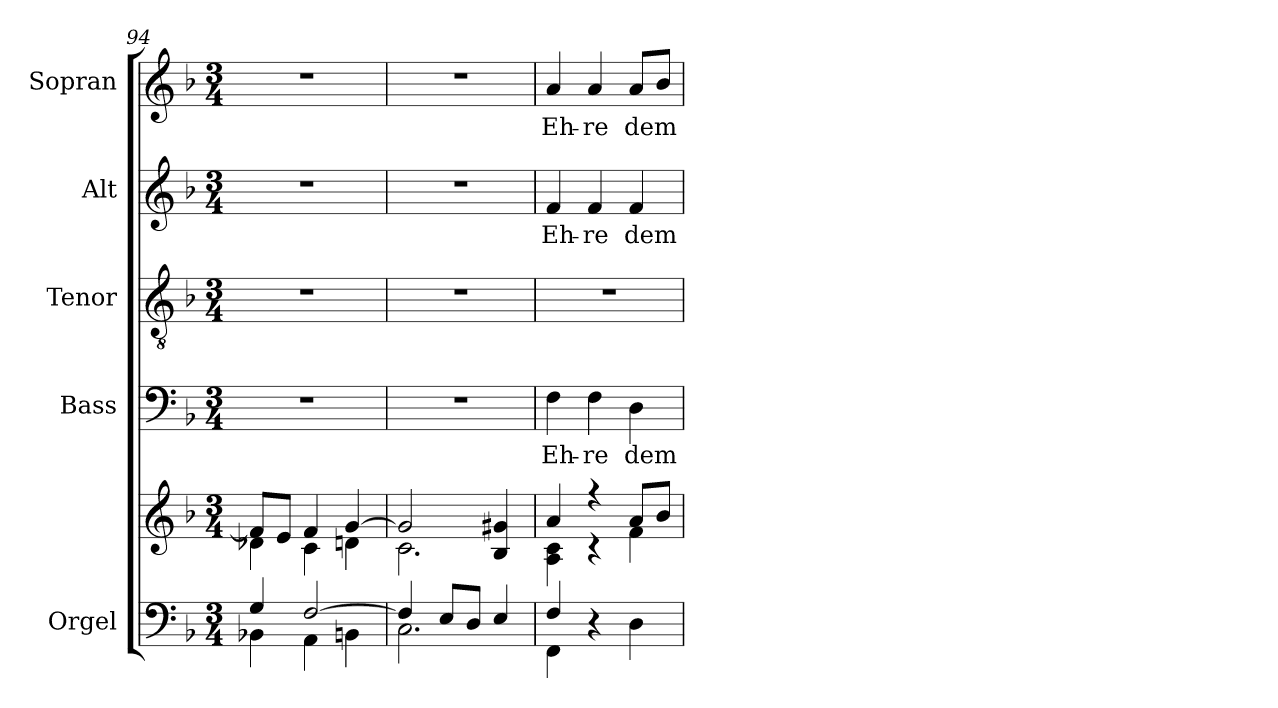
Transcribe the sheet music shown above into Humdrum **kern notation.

**kern	**kern	**kern	**text	**kern	**kern	**text	**kern	**text
*part5	*part5	*part4	*part4	*part3	*part2	*part2	*part1	*part1
*staff6	*staff5	*staff4	*staff4	*staff3	*staff2	*staff2	*staff1	*staff1
*I"Orgel	*	*I"Bass	*	*I"Tenor	*I"Alt	*	*I"Sopran	*
*I'Org.	*	*I'B	*	*I'T	*I'A	*	*I'S	*
*clefF4	*clefG2	*clefF4	*	*clefGv2	*clefG2	*	*clefG2	*
*k[b-]	*k[b-]	*k[b-]	*	*k[b-]	*k[b-]	*	*k[b-]	*
*F:	*F:	*F:	*	*F:	*F:	*	*F:	*
*M3/4	*M3/4	*M3/4	*	*M3/4	*M3/4	*	*M3/4	*
=94	=94	=94	=94	=94	=94	=94	=94	=94
*^	*^	*	*	*	*	*	*	*
4G/	4BB-X\	8f/L]	4d-X\	2.r	.	2.r	2.r	.	2.r	.
.	.	8e/J	.	.	.	.	.	.	.	.
[>2F/	4AA\	4f/	4c\	.	.	.	.	.	.	.
.	4BBn\	[>4g/	4dn\	.	.	.	.	.	.	.
=95	=95	=95	=95	=95	=95	=95	=95	=95	=95	=95
4F/]	2.C\	2g/]	2.c\	2.r	.	2.r	2.r	.	2.r	.
8E/L	.	.	.	.	.	.	.	.	.	.
8D/J	.	.	.	.	.	.	.	.	.	.
4E/	.	4B-/ 4g#X/	.	.	.	.	.	.	.	.
=96	=96	=96	=96	=96	=96	=96	=96	=96	=96	=96
!	!	!	!	!	!LO:LY:b	!	!	!LO:LY:b	!	!LO:LY:b
4F/	4FF\	4a/	4A\ 4c\	4F\	Eh-	2.r	4f/	Eh-	4a/	Eh-
!	!	!	!	!	!LO:LY:b	!	!	!LO:LY:b	!	!LO:LY:b
2ryy	4r	4r	4r	4F\	-re	.	4f/	-re	4a/	-re
!	!	!	!	!	!LO:LY:b	!	!	!LO:LY:b	!	!LO:LY:b
.	4D\	8a/L	4f\	4D\	dem	.	4f/	dem	8a/L	dem
.	.	8b-/J	.	.	.	.	.	.	8b-/J	.
*v	*v	*	*	*	*	*	*	*	*	*
*	*v	*v	*	*	*	*	*	*	*
=	=	=	=	=	=	=	=	=
*-	*-	*-	*-	*-	*-	*-	*-	*-
